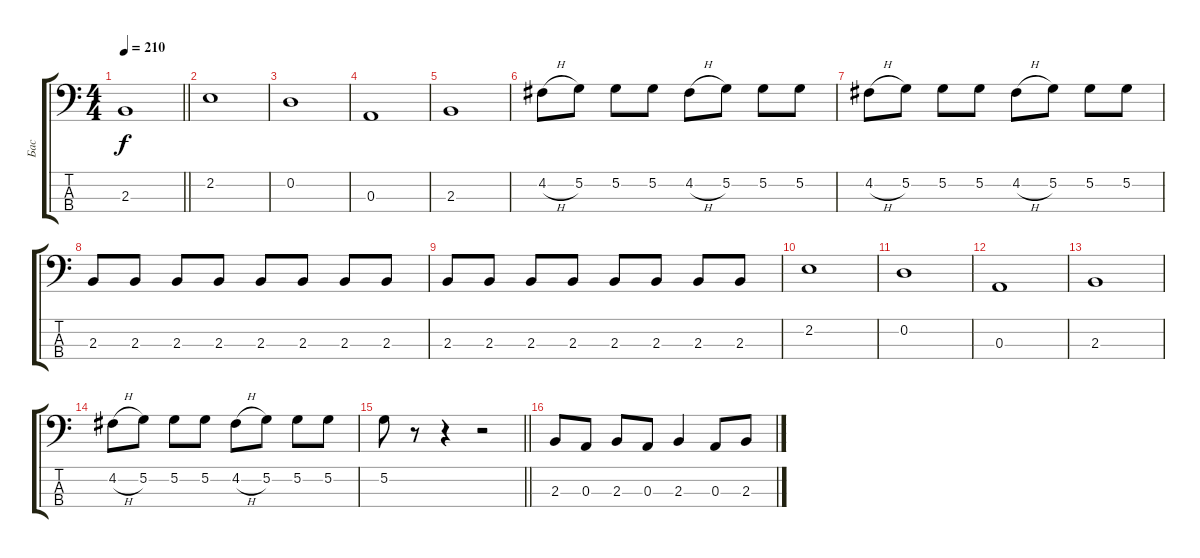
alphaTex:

\track ("Бас" "Бас") {instrument electricbassfinger}
\staff {score tabs}
\tuning (G2 D2 A1 E1) {hide}
\ts (4 4)
\tempo 210
\clef f4
\barLineRight lightlight
\ks c
2.3{t}.1{dy f} |
\section ("" "")
2.2.1 |
0.2.1 |
0.3.1 |
2.3.1 |
4.2{h}.8 5.2.8 5.2.8 5.2.8 4.2{h}.8 5.2.8 5.2.8 5.2.8 |
4.2{h}.8 5.2.8 5.2.8 5.2.8 4.2{h}.8 5.2.8 5.2.8 5.2.8 |
2.3.8 2.3.8 2.3.8 2.3.8 2.3.8 2.3.8 2.3.8 2.3.8 |
2.3.8 2.3.8 2.3.8 2.3.8 2.3.8 2.3.8 2.3.8 2.3.8 |
2.2.1 |
0.2.1 |
0.3.1 |
2.3.1 |
4.2{h}.8 5.2.8 5.2.8 5.2.8 4.2{h}.8 5.2.8 5.2.8 5.2.8 |
\barLineRight lightlight
5.2.8 r.8 r.4 r.2 |
\section ("" "")
2.3.8 0.3.8 2.3.8 0.3.8 2.3.4 0.3.8 2.3.8
